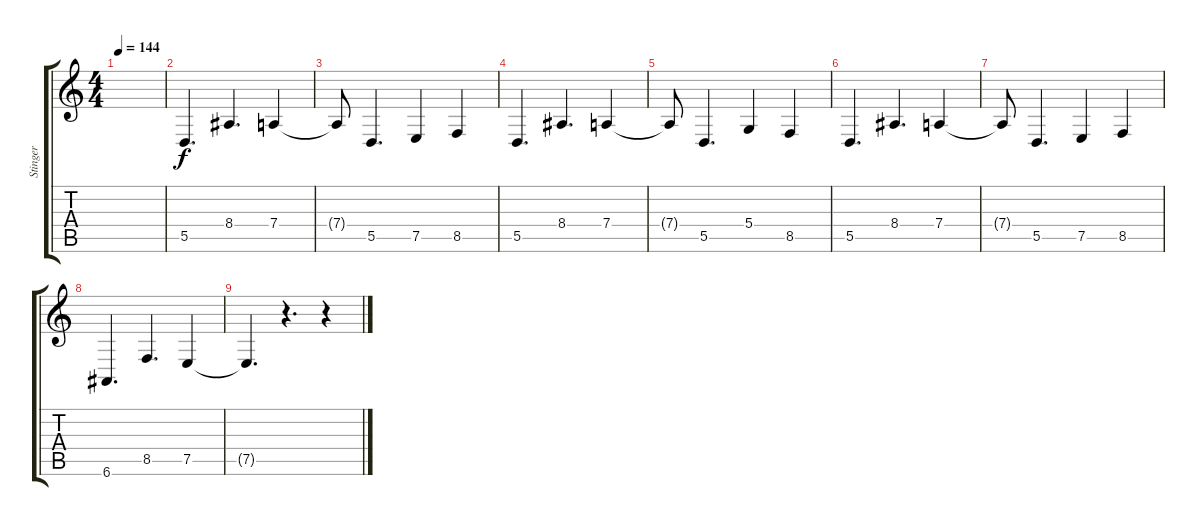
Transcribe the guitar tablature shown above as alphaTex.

\track ("Stinger" "Stinger") {instrument pad8sweep}
\staff {score tabs}
\tuning (E4 B3 G3 D3 A2 E2) {hide}
\ts (4 4)
\tempo 144
\clef g2
\ks c
|
5.5.4{d} 8.4.4{d} 7.4.4 |
7.4{t}.8 5.5.4{d} 7.5.4 8.5.4 |
5.5.4{d} 8.4.4{d} 7.4.4 |
7.4{t}.8 5.5.4{d} 5.4.4 8.5.4 |
5.5.4{d} 8.4.4{d} 7.4.4 |
7.4{t}.8 5.5.4{d} 7.5.4 8.5.4 |
6.6.4{d} 8.5.4{d} 7.5.4 |
7.5{t}.4{d} r.4{d} r.4
